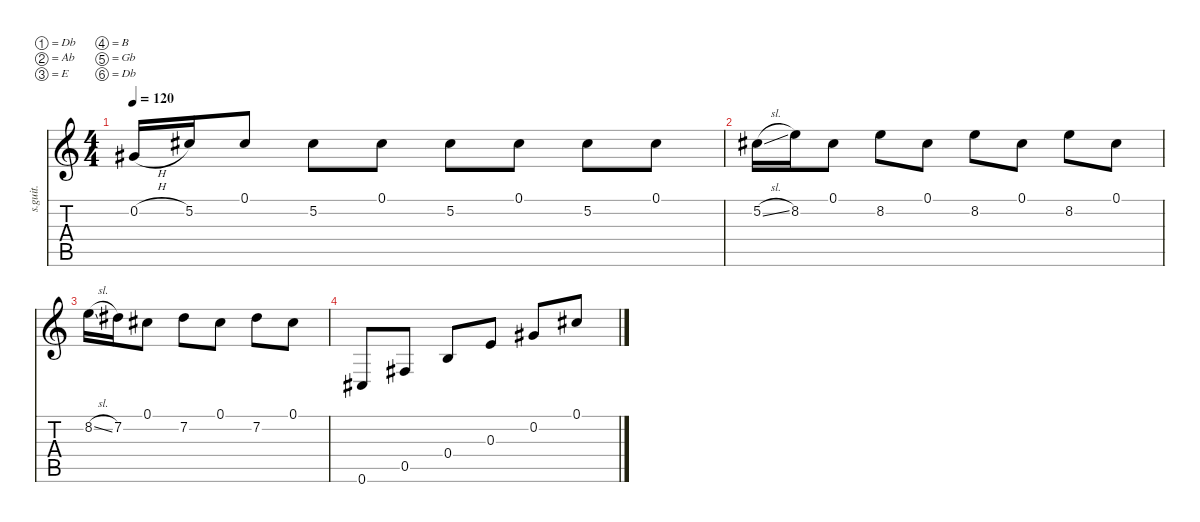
\defaultSystemsLayout 4
\hideDynamics
\bracketExtendMode nobrackets
\otherSystemsTrackNameOrientation horizontal
\track ("Steel Guitar" "s.guit.") {instrument acousticguitarsteel}
\staff {score tabs}
\tuning (Db4 Ab3 E3 B2 Gb2 Db2)
\ts (4 4)
\tempo 120
\clef g2
\ks c
0.2{h acc #}.16{dy mf instrument acousticguitarsteel beam Up} 5.2{acc #}.16{beam Up} 0.1{acc #}.8{beam Up} 5.2{acc #}.8{beam Down} 0.1{acc #}.8{beam Down} 5.2{acc #}.8{beam Down} 0.1{acc #}.8{beam Down} 5.2{acc #}.8{beam Down} 0.1{acc #}.8{beam Down} |
5.2{sl acc #}.16{beam Down} 8.2.16{beam Down} 0.1{acc #}.8{beam Down} 8.2.8{beam Down} 0.1{acc #}.8{beam Down} 8.2.8{beam Down} 0.1{acc #}.8{beam Down} 8.2.8{beam Down} 0.1{acc #}.8{beam Down} |
8.2{sl}.16{beam Down} 7.2{acc #}.16{beam Down} 0.1{acc #}.8{beam Down} 7.2{acc #}.8{beam Down} 0.1{acc #}.8{beam Down} 7.2{acc #}.8{beam Down} 0.1{acc #}.8{beam Down} |
0.6{acc #}.8{beam Up} 0.5{acc #}.8{beam Up} 0.4.8{beam Up} 0.3.8{beam Up} 0.2{acc #}.8{beam Up} 0.1{acc #}.8{beam Up}
